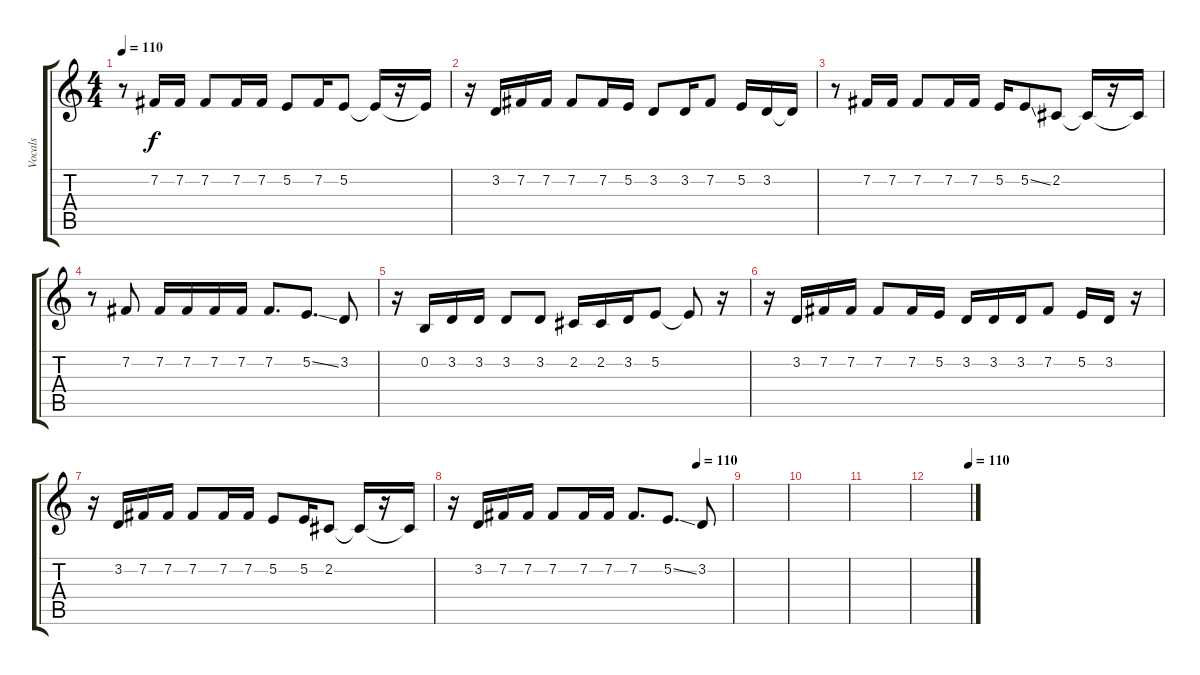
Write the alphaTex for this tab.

\track ("Vocals" "Vocals") {instrument tenorsax}
\staff {score tabs}
\tuning (E4 B3 G3 D3 A2 E2) {hide}
\ts (4 4)
\tempo 110
\clef g2
\ks c
r.8{dy f} 7.2.16 7.2.16 7.2.8 7.2.16 7.2.16 5.2.8 7.2.16 5.2.8 5.2{t}.16 r.16 5.2{t}.16 |
r.16 3.2.16 7.2.16 7.2.16 7.2.8 7.2.16 5.2.16 3.2.8 3.2.16 7.2.8 5.2.16 3.2.16 3.2{t}.16 |
r.8 7.2.16 7.2.16 7.2.8 7.2.16 7.2.16 5.2.16 5.2{ss}.8 2.2.8 2.2{t}.16 r.16 2.2{t}.16 |
r.8 7.2.8 7.2.16 7.2.16 7.2.16 7.2.16 7.2.8{d} 5.2{ss}.8{d} 3.2.8 |
r.16 0.2.16 3.2.16 3.2.16 3.2.8 3.2.8 2.2.16 2.2.16 3.2.16 5.2.8 5.2{t}.8 r.16 |
r.16 3.2.16 7.2.16 7.2.16 7.2.8 7.2.16 5.2.16 3.2.16 3.2.16 3.2.16 7.2.8 5.2.16 3.2.16 r.16 |
r.16 3.2.16 7.2.16 7.2.16 7.2.8 7.2.16 7.2.16 5.2.8 5.2.16 2.2.8 2.2{t}.16 r.16 2.2{t}.16 |
\tempo (110 0.875)
r.16 3.2.16 7.2.16 7.2.16 7.2.8 7.2.16 7.2.16 7.2.8{d} 5.2{ss}.8{d} 3.2.8 |
|
|
|
\tempo (110 0.96875)
